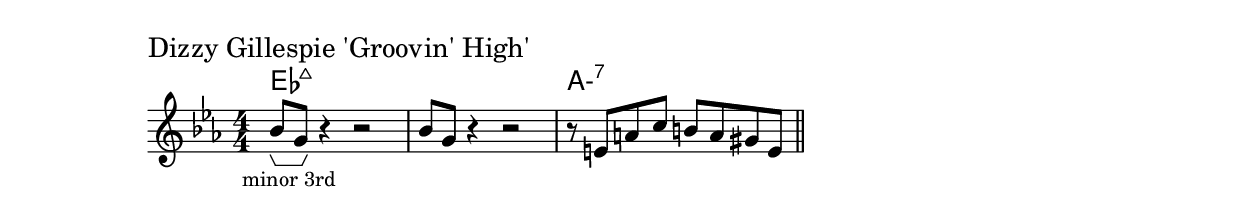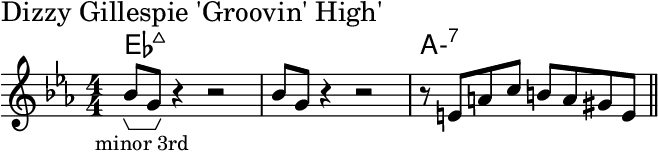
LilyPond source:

\version "2.24.4"
\language "english"
#(ly:set-option 'crop #t)
\score {
  \midi {
    \tempo 4=140
  }
  \layout {
    \context {
      \Score
      \omit BarNumber
    }
    \context {
      \Voice
      \consists Horizontal_bracket_engraver
    }
  }
  {
    <<
    \chords{
      \set noChordSymbol = ""
      \set minorChordModifier = \markup { "-" }
      \skip \ppp % spacer to set voice volume
      ef1:maj7 | r1 | a1:min7
    }
    \new Staff {
      \key ef \major
      \numericTimeSignature
      \time 4/4
      \clef treble
      {
        \sectionLabel "Dizzy Gillespie 'Groovin' High'"
        \relative {
          \skip \ff % spacer to set voice volume
          \once\override HorizontalBracketText.text = "minor 3rd"
          bf'8 \startGroup g8 \stopGroup r4 r2 |
          bf8 g8 r4 r2 |
          r8 e a c b a gs e
          \bar "||"
        }
      }
    }
    >>
  }
}
